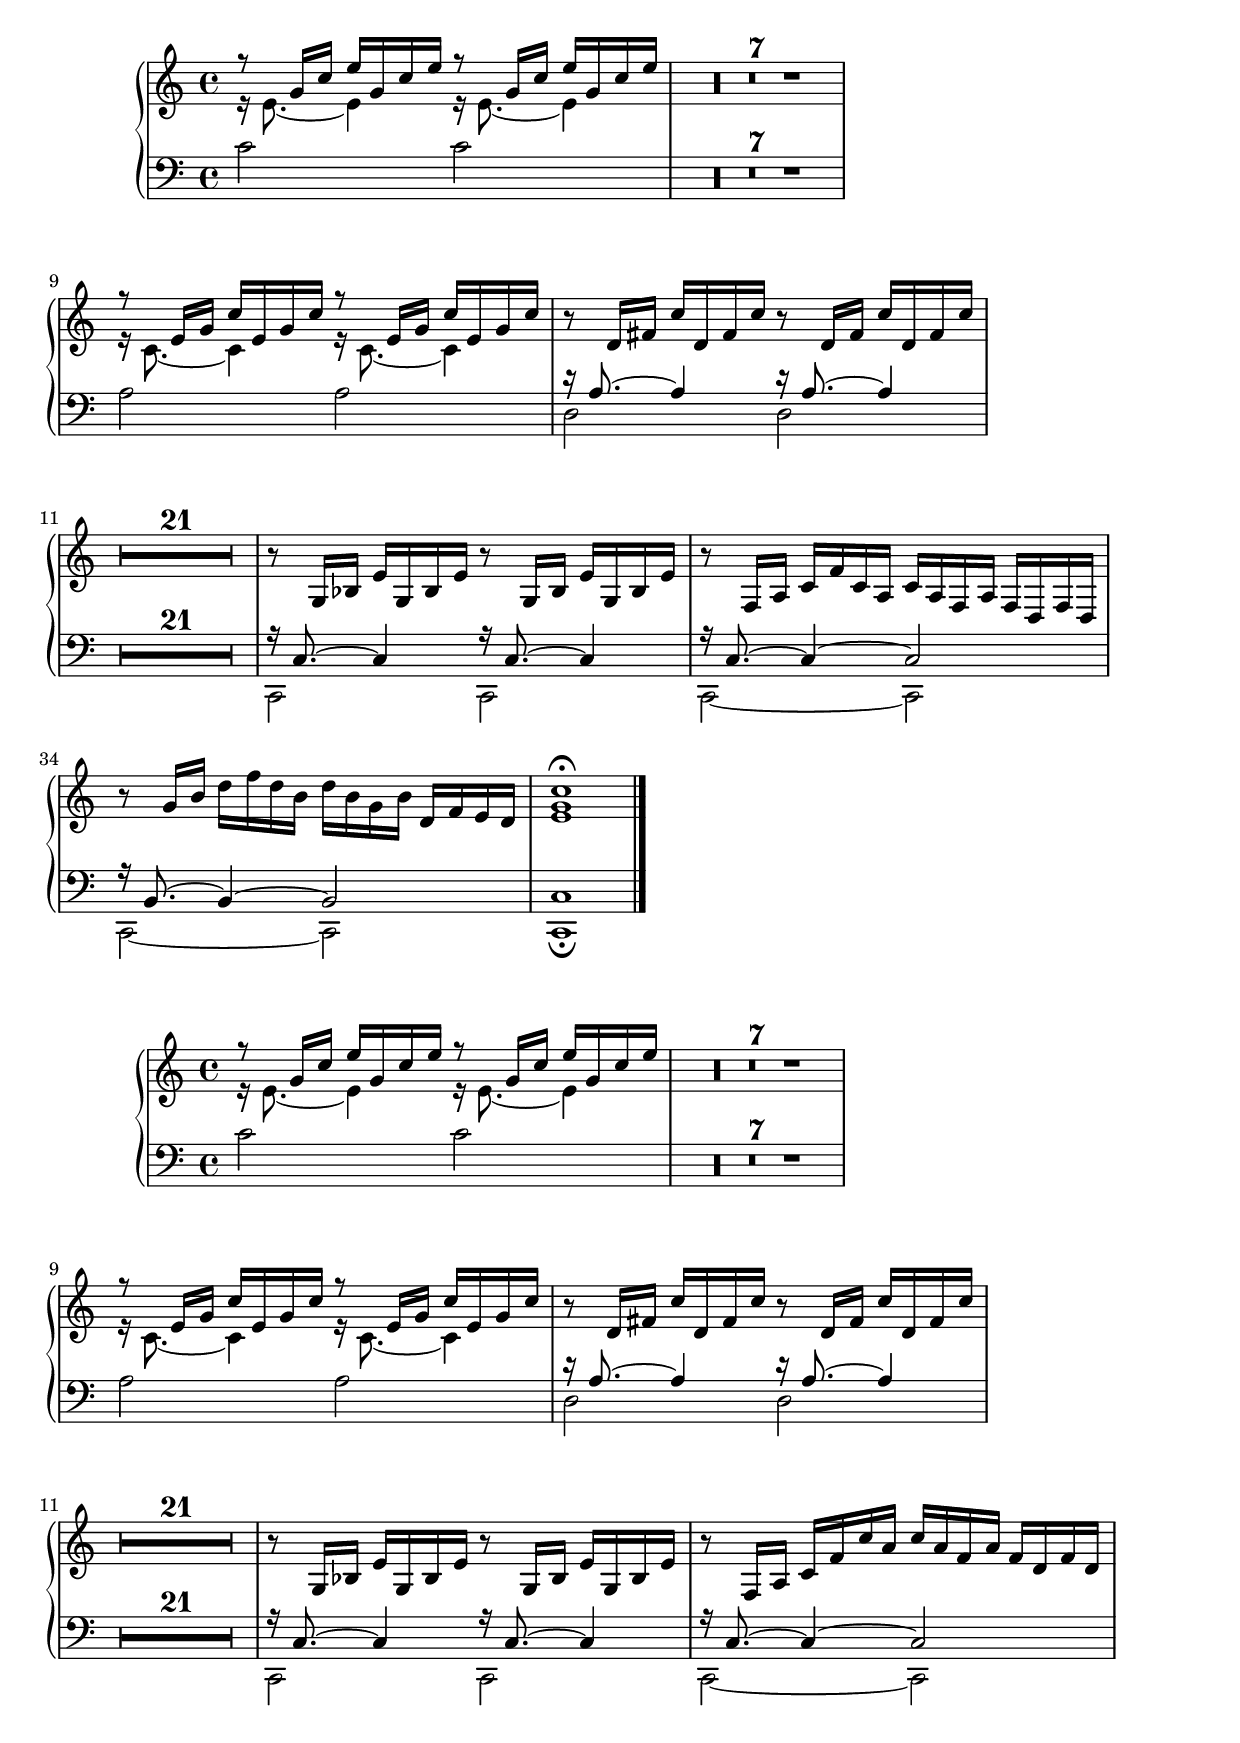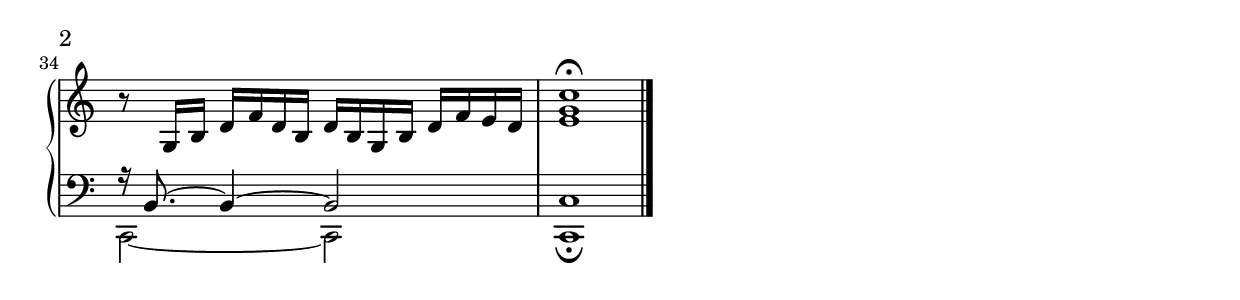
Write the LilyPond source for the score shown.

\version "2.19.22"
\header {

  texidoc = "@code{make-relative} is a Scheme utility macro mainly
useful for creating music functions accepting pitches as arguments.
Its purpose is to make music functions taking pitch arguments for
producing complex music fragments integrate nicely within a
@code{\\relative} section.  This regtest typesets a short music
fragment twice, once without using @code{\\relative}, once using it.
The fragment should appear identical in both cases."

}

\layout { ragged-right= ##t }

ph =
#(define-music-function (p1 p2 p3 p4 p5)
  (ly:pitch? ly:pitch? ly:pitch? ly:pitch? ly:pitch?)
  (make-relative (p1 p2 p3 p4 p5) (make-event-chord (list p1 p2 p3 p4 p5))
   #{
     \repeat unfold 2 { $p1 2 } |
     \repeat unfold 2 { r16 $p2 8. ~ $p2 4 } |
     \repeat unfold 2 { r8 $p3 16 $p4 $p5 $p3 $p4 $p5 } |
   #}))

\parallelMusic #'(low middle high)
{
  \ph c' e' g' c'' e''
  R1*7 | \skip 1*7 | \oneVoice R1*7 \voiceOne |
  \ph a c' e' g' c''
  \voiceTwo | \change Staff = "down" \voiceOne | \oneVoice |
  \ph d a d' fis' c''
  \oneVoice R1*21 \voiceTwo | \skip 1*21 | R1*21 |
  \ph c, c g bes e'
  c,2~ 2 | r16 c8. ~ 4 ~ 2
  | r8 f16 a c' f' c' a c' a f a f d f d |
  c,2~ 2 | r16 b,8. ~ 4 ~ 2
  | r8 g'16 b' d'' f'' d'' b' d'' b' g' b' d' f' e' d' |
  c,1\fermata | c1 | <e' g' c''>1\fermata \bar "|." |
}

\score {
  \new PianoStaff
  \compressMMRests <<
    \new Staff = "up" {
      << \high \\ \middle >>
    }
    \new Staff = "down" {
      \clef bass
      \low
    }
  >>
}

\parallelMusic #'(low middle high)
\relative c' {
  \ph c e g c e
  R1*7 | \skip 1*7 | \oneVoice R1*7 \voiceOne |
  \ph a c e g c
  \voiceTwo | \change Staff = "down" \voiceOne | \oneVoice |
  \ph d, a' d fis c'
  \oneVoice R1*21 \voiceTwo | \skip 1*21 | R1*21 |
  \ph c, c' g' bes e
  c2~ 2 | r16 c'8. ~ 4 ~ 2
  | r8 f16 a c f c' a c a f a f d f d |
  c,,2~ 2 | r16 b'8. ~ 4 ~ 2
  | r8 g'16 b d f d b d b g b d f e d |
  c,,1\fermata | c'1 | <e' g c>1\fermata \bar "|." |
}

\score {
  \new PianoStaff
  \compressMMRests <<
    \new Staff = "up" {
      << \high \\ \middle >>
    }
    \new Staff = "down" {
      \clef bass
      \low
    }
  >>
}
